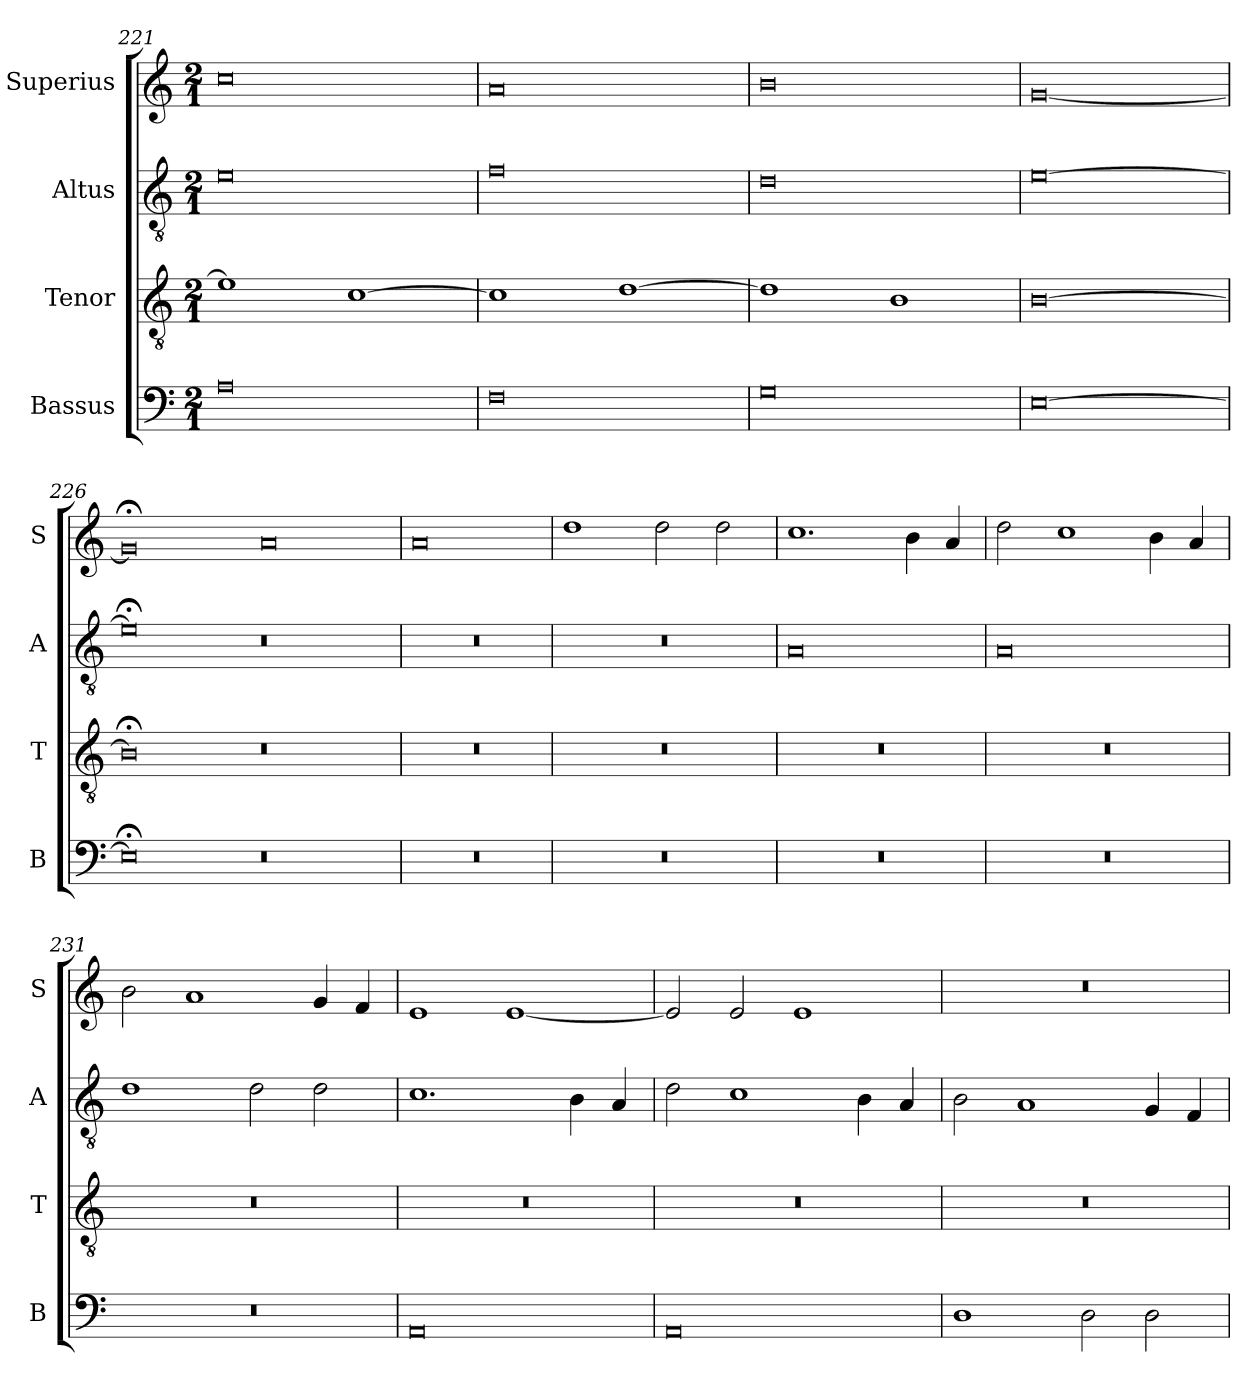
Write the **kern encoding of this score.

**kern	**kern	**kern	**kern
*part4	*part3	*part2	*part1
*staff4	*staff3	*staff2	*staff1
*I"Bassus	*I"Tenor	*I"Altus	*I"Superius
*I'B	*I'T	*I'A	*I'S
*clefF4	*clefGv2	*clefGv2	*clefG2
*k[]	*k[]	*k[]	*k[]
*M2/1	*M2/1	*M2/1	*M2/1
=221	=221	=221	=221
0A	1e]	0e	0cc
.	[1c	.	.
=222	=222	=222	=222
0F	1c]	0f	0a
.	[1d	.	.
=223	=223	=223	=223
0G	1d]	0d	0b
.	1B	.	.
=224	=224	=224	=224
[0E	[0B	[0e	[0g
=226	=226	=226	=226
0E;<]	0B;<]	0e;<]	0g;<]
0r	0r	0r	0a
=227	=227	=227	=227
0r	0r	0r	0a
=228	=228	=228	=228
0r	0r	0r	1dd
.	.	.	2dd
.	.	.	2dd
=229	=229	=229	=229
0r	0r	0A	1.cc
.	.	.	4b
.	.	.	4a
=230	=230	=230	=230
0r	0r	0A	2dd
.	.	.	1cc
.	.	.	4b
.	.	.	4a
=231	=231	=231	=231
0r	0r	1d	2b
.	.	.	1a
.	.	2d	.
.	.	2d	4g
.	.	.	4f
=232	=232	=232	=232
0AA	0r	1.c	1e
.	.	.	[1e
.	.	4B	.
.	.	4A	.
=233	=233	=233	=233
0AA	0r	2d	2e]
.	.	1c	2e
.	.	.	1e
.	.	4B	.
.	.	4A	.
=234	=234	=234	=234
1D	0r	2B	0r
.	.	1A	.
2D	.	.	.
2D	.	4G	.
.	.	4F	.
=	=	=	=
*-	*-	*-	*-
